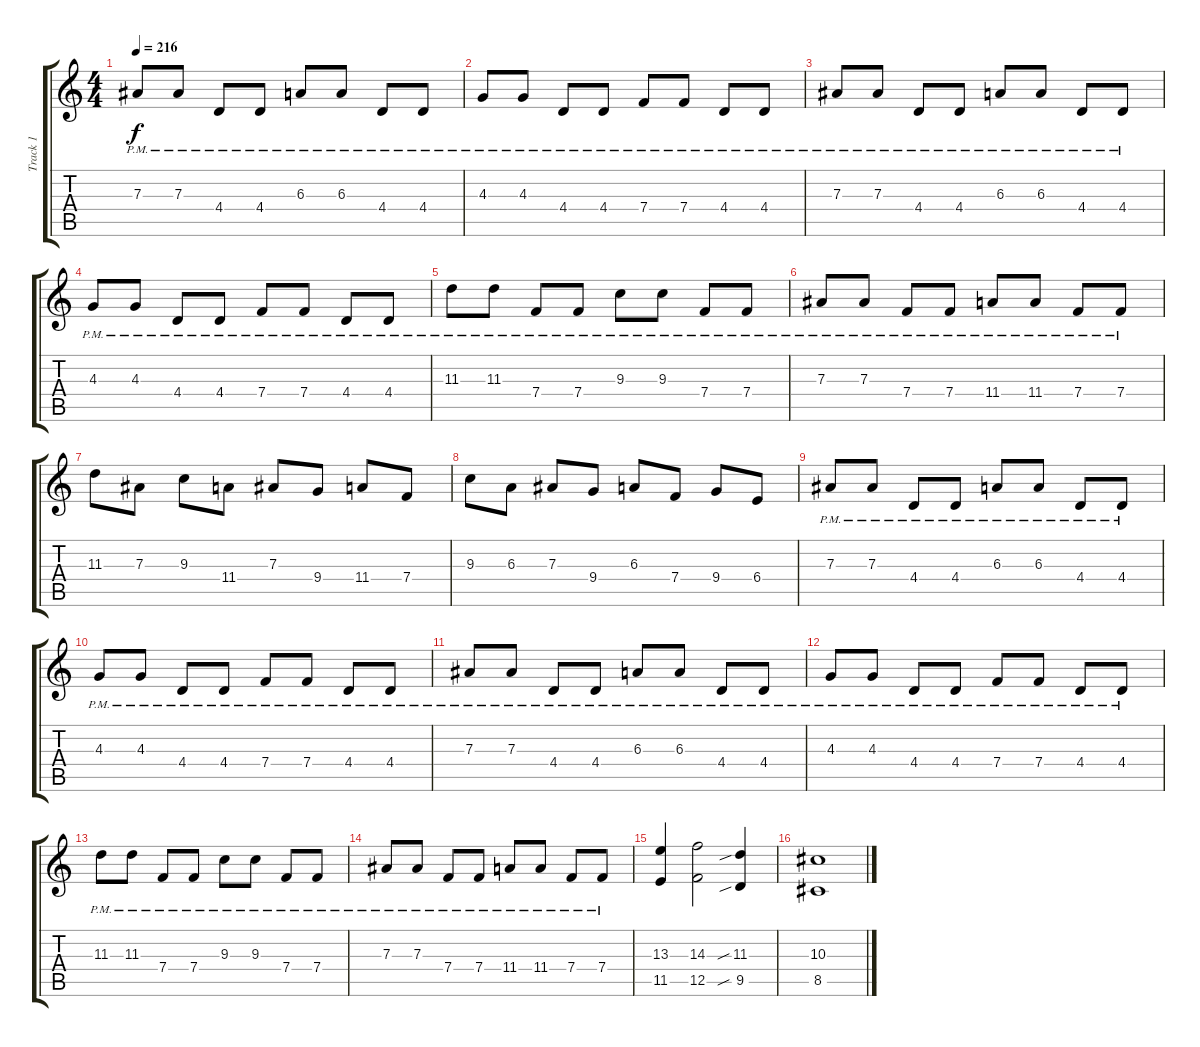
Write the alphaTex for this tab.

\track ("Track 1" "Track 1") {instrument overdrivenguitar}
\staff {score tabs}
\tuning (C4 G3 Eb3 Bb2 F2 C2) {hide}
\ts (4 4)
\tempo 216
\clef g2
\ks c
7.3{pm}.8{dy f} 7.3{pm}.8 4.4{pm}.8 4.4{pm}.8 6.3{pm}.8 6.3{pm}.8 4.4{pm}.8 4.4{pm}.8 |
4.3{pm}.8 4.3{pm}.8 4.4{pm}.8 4.4{pm}.8 7.4{pm}.8 7.4{pm}.8 4.4{pm}.8 4.4{pm}.8 |
7.3{pm}.8 7.3{pm}.8 4.4{pm}.8 4.4{pm}.8 6.3{pm}.8 6.3{pm}.8 4.4{pm}.8 4.4{pm}.8 |
4.3{pm}.8 4.3{pm}.8 4.4{pm}.8 4.4{pm}.8 7.4{pm}.8 7.4{pm}.8 4.4{pm}.8 4.4{pm}.8 |
11.3{pm}.8 11.3{pm}.8 7.4{pm}.8 7.4{pm}.8 9.3{pm}.8 9.3{pm}.8 7.4{pm}.8 7.4{pm}.8 |
7.3{pm}.8 7.3{pm}.8 7.4{pm}.8 7.4{pm}.8 11.4{pm}.8 11.4{pm}.8 7.4{pm}.8 7.4{pm}.8 |
11.3.8 7.3.8 9.3.8 11.4.8 7.3.8 9.4.8 11.4.8 7.4.8 |
9.3.8 6.3.8 7.3.8 9.4.8 6.3.8 7.4.8 9.4.8 6.4.8 |
7.3{pm}.8 7.3{pm}.8 4.4{pm}.8 4.4{pm}.8 6.3{pm}.8 6.3{pm}.8 4.4{pm}.8 4.4{pm}.8 |
4.3{pm}.8 4.3{pm}.8 4.4{pm}.8 4.4{pm}.8 7.4{pm}.8 7.4{pm}.8 4.4{pm}.8 4.4{pm}.8 |
7.3{pm}.8 7.3{pm}.8 4.4{pm}.8 4.4{pm}.8 6.3{pm}.8 6.3{pm}.8 4.4{pm}.8 4.4{pm}.8 |
4.3{pm}.8 4.3{pm}.8 4.4{pm}.8 4.4{pm}.8 7.4{pm}.8 7.4{pm}.8 4.4{pm}.8 4.4{pm}.8 |
11.3{pm}.8 11.3{pm}.8 7.4{pm}.8 7.4{pm}.8 9.3{pm}.8 9.3{pm}.8 7.4{pm}.8 7.4{pm}.8 |
7.3{pm}.8 7.3{pm}.8 7.4{pm}.8 7.4{pm}.8 11.4{pm}.8 11.4{pm}.8 7.4{pm}.8 7.4{pm}.8 |
(13.3 11.5).4 (14.3 12.5).2 (11.3{sib} 9.5{sib}).4 |
(10.3 8.5).1
